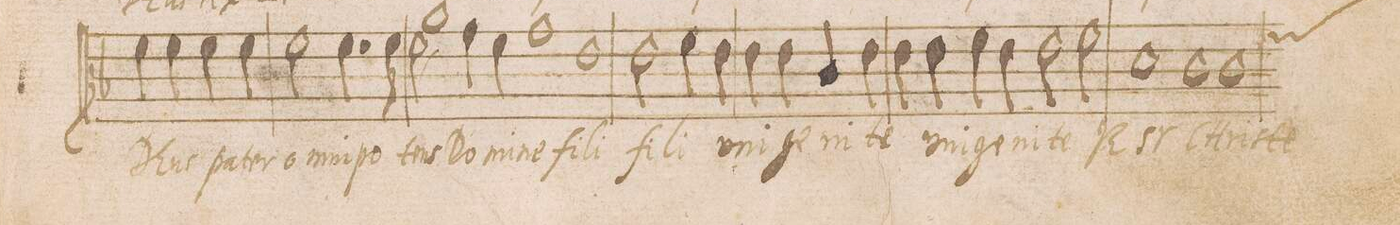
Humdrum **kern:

**kern	**text
*I"DISCANTVS	*
*clefC3	*
*k[b-]	*
*met(C|)	*
*M2/1	*
4f\	De-
4f\	-us
4f\	pa-
4f\	-ter
=34	=34
2f\	o-
4.f\	-mni-
8f\	-po-
2f\	-tens
1a	Do-
=35	=35
4g\	-mi-
4f\	-ne
1g	fi-
=36	=36
1e	-li
2e\	fi-
4f\	-li
4e\	u-
=37	=37
4e\	-ni
4e\	ge-
4c/	-ni-
4e\	-te
4e\	u-
4e\	-ni
4f\	ge-
4e\	-ni-
=38	=38
2e\	-te
2f\	Je-
1d	-su
=39	=39
1c	Chri-
*custos:f	*
1c	-ste
=40	=40
*-	*-
